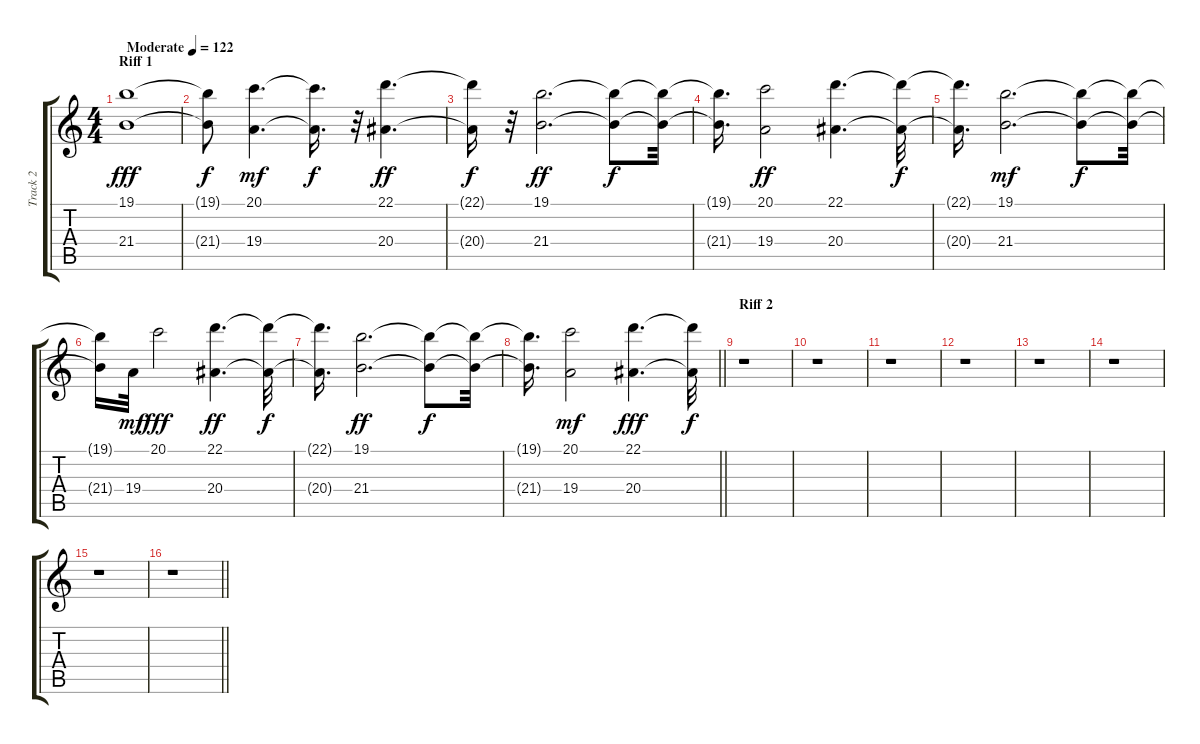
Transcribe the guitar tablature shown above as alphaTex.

\track ("Track 2" "Track 2") {instrument stringensemble2}
\staff {score tabs}
\tuning (E4 B3 G3 D3 A2 E2) {hide}
\ts (4 4)
\section ("" "Riff 1")
\tempo (122 "Moderate")
\clef g2
\ks c
(19.1 21.4).1{dy fff instrument stringensemble2} |
(19.1{t} 21.4{t}).8{dy f} (20.1 19.4).4{d dy mf} (20.1{t} 19.4{t}).16{d dy f} r.32 (22.1 20.4).4{d dy ff} |
(22.1{t} 20.4{t}).16{dy f} r.32 (19.1 21.4).2{d dy ff} (19.1{t} 21.4{t}).8{dy f} (19.1{t} 21.4{t}).32 |
(19.1{t} 21.4{t}).16{d} (20.1 19.4).2{dy ff} (22.1 20.4).4{d} (22.1{t} 20.4{t}).32{dy f} |
(22.1{t} 20.4{t}).16{d} (19.1 21.4).2{d dy mf} (19.1{t} 21.4{t}).8{dy f} (19.1{t} 21.4{t}).32 |
(19.1{t} 21.4{t}).16 19.4.32{dy mf} 20.1.2{dy fff} (22.1 20.4).4{d dy ff} (22.1{t} 20.4{t}).32{dy f} |
(22.1{t} 20.4{t}).16{d} (19.1 21.4).2{d dy ff} (19.1{t} 21.4{t}).8{dy f} (19.1{t} 21.4{t}).32 |
\barLineRight lightlight
(19.1{t} 21.4{t}).16{d} (20.1 19.4).2{dy mf} (22.1 20.4).4{d dy fff} (22.1{t} 20.4{t}).32{dy f} |
\section ("" "Riff 2")
r.1 |
r.1 |
r.1 |
r.1 |
r.1 |
r.1 |
r.1 |
\barLineRight lightlight
r.1
